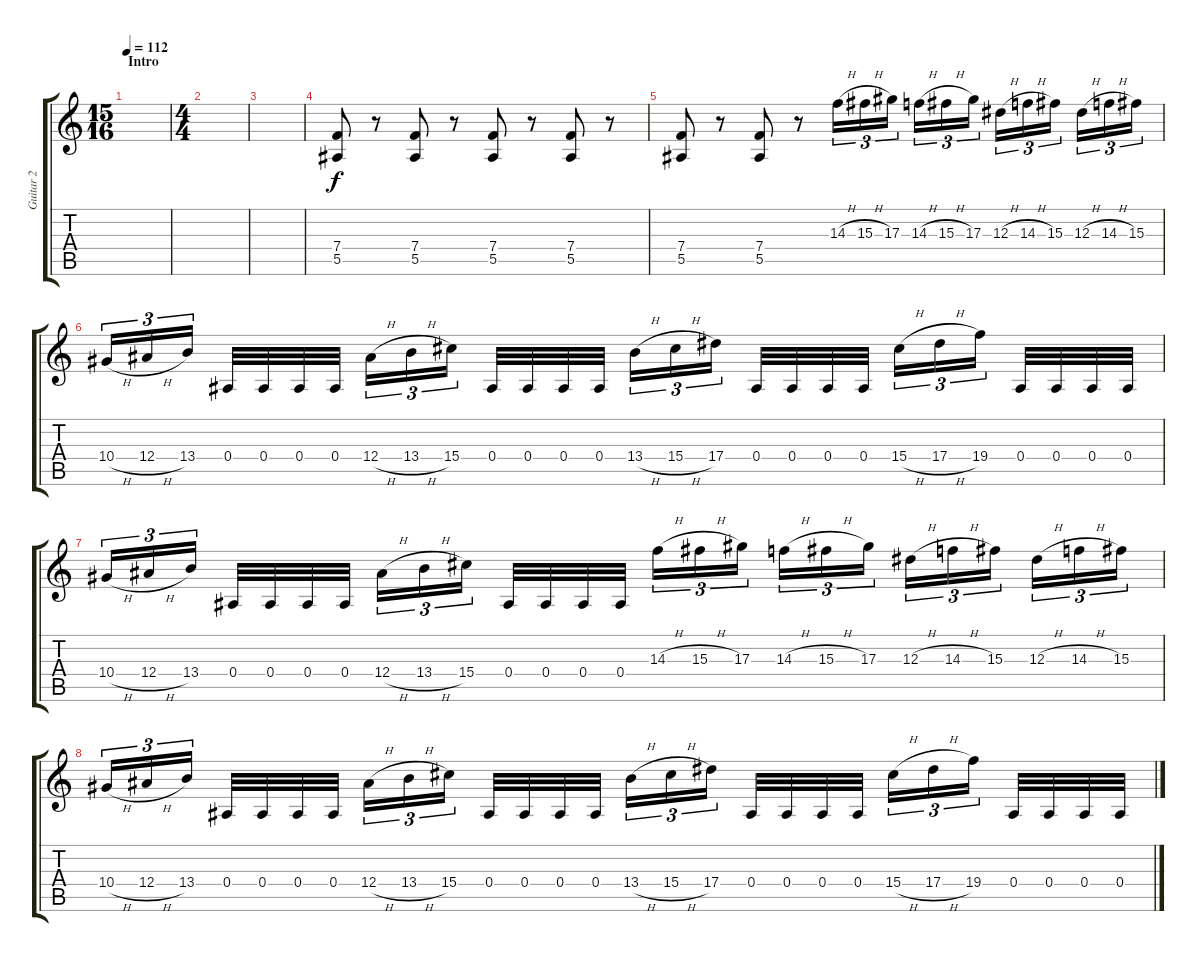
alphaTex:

\track ("Guitar 2" "Guitar 2") {instrument distortionguitar}
\staff {score tabs}
\tuning (C4 G3 Eb3 Bb2 F2 C2) {hide}
\ts (15 16)
\section ("" "Intro")
\tempo 112
\clef g2
\ks c
|
\ts (4 4)
|
|
(7.4 5.5).8 r.8 (7.4 5.5).8 r.8 (7.4 5.5).8 r.8 (7.4 5.5).8 r.8 |
(7.4 5.5).8 r.8 (7.4 5.5).8 r.8 14.3{h}.16{tu (3 2)} 15.3{h}.16{tu (3 2)} 17.3.16{tu (3 2) beam splitsecondary} 14.3{h}.16{tu (3 2)} 15.3{h}.16{tu (3 2)} 17.3.16{tu (3 2)} 12.3{h}.16{tu (3 2)} 14.3{h}.16{tu (3 2)} 15.3.16{tu (3 2) beam splitsecondary} 12.3{h}.16{tu (3 2)} 14.3{h}.16{tu (3 2)} 15.3.16{tu (3 2)} |
10.4{h}.16{tu (3 2)} 12.4{h}.16{tu (3 2)} 13.4.16{tu (3 2) beam splitsecondary} 0.4.32 0.4.32 0.4.32 0.4.32 12.4{h}.16{tu (3 2)} 13.4{h}.16{tu (3 2)} 15.4.16{tu (3 2) beam splitsecondary} 0.4.32 0.4.32 0.4.32 0.4.32 13.4{h}.16{tu (3 2)} 15.4{h}.16{tu (3 2)} 17.4.16{tu (3 2) beam splitsecondary} 0.4.32 0.4.32 0.4.32 0.4.32 15.4{h}.16{tu (3 2)} 17.4{h}.16{tu (3 2)} 19.4.16{tu (3 2) beam splitsecondary} 0.4.32 0.4.32 0.4.32 0.4.32 |
10.4{h}.16{tu (3 2)} 12.4{h}.16{tu (3 2)} 13.4.16{tu (3 2) beam splitsecondary} 0.4.32 0.4.32 0.4.32 0.4.32 12.4{h}.16{tu (3 2)} 13.4{h}.16{tu (3 2)} 15.4.16{tu (3 2) beam splitsecondary} 0.4.32 0.4.32 0.4.32 0.4.32 14.3{h}.16{tu (3 2)} 15.3{h}.16{tu (3 2)} 17.3.16{tu (3 2) beam splitsecondary} 14.3{h}.16{tu (3 2)} 15.3{h}.16{tu (3 2)} 17.3.16{tu (3 2)} 12.3{h}.16{tu (3 2)} 14.3{h}.16{tu (3 2)} 15.3.16{tu (3 2) beam splitsecondary} 12.3{h}.16{tu (3 2)} 14.3{h}.16{tu (3 2)} 15.3.16{tu (3 2)} |
10.4{h}.16{tu (3 2)} 12.4{h}.16{tu (3 2)} 13.4.16{tu (3 2) beam splitsecondary} 0.4.32 0.4.32 0.4.32 0.4.32 12.4{h}.16{tu (3 2)} 13.4{h}.16{tu (3 2)} 15.4.16{tu (3 2) beam splitsecondary} 0.4.32 0.4.32 0.4.32 0.4.32 13.4{h}.16{tu (3 2)} 15.4{h}.16{tu (3 2)} 17.4.16{tu (3 2) beam splitsecondary} 0.4.32 0.4.32 0.4.32 0.4.32 15.4{h}.16{tu (3 2)} 17.4{h}.16{tu (3 2)} 19.4.16{tu (3 2) beam splitsecondary} 0.4.32 0.4.32 0.4.32 0.4.32
